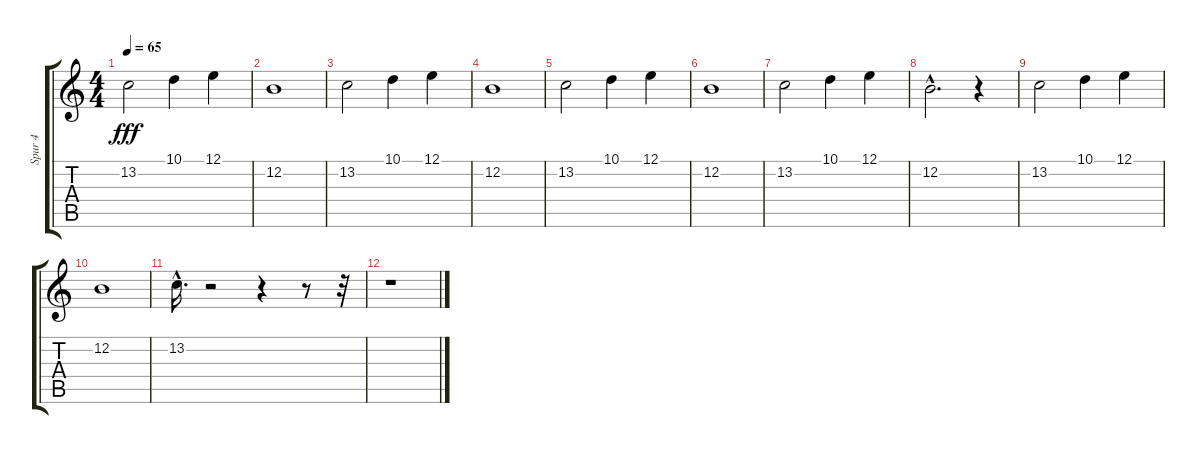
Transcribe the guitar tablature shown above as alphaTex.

\track ("Spur 4" "Spur 4") {instrument stringensemble2}
\staff {score tabs}
\tuning (E4 B3 G3 D3 A2 E2) {hide}
\ts (4 4)
\tempo 65
\clef g2
\ks c
13.2.2{dy fff} 10.1.4 12.1.4 |
12.2.1 |
13.2.2 10.1.4 12.1.4 |
12.2.1 |
13.2.2 10.1.4 12.1.4 |
12.2.1 |
13.2.2 10.1.4 12.1.4 |
12.2{hac}.2{d} r.4 |
13.2.2 10.1.4 12.1.4 |
12.2.1 |
13.2{hac}.16{d} r.2 r.4 r.8 r.32 |
r.1
